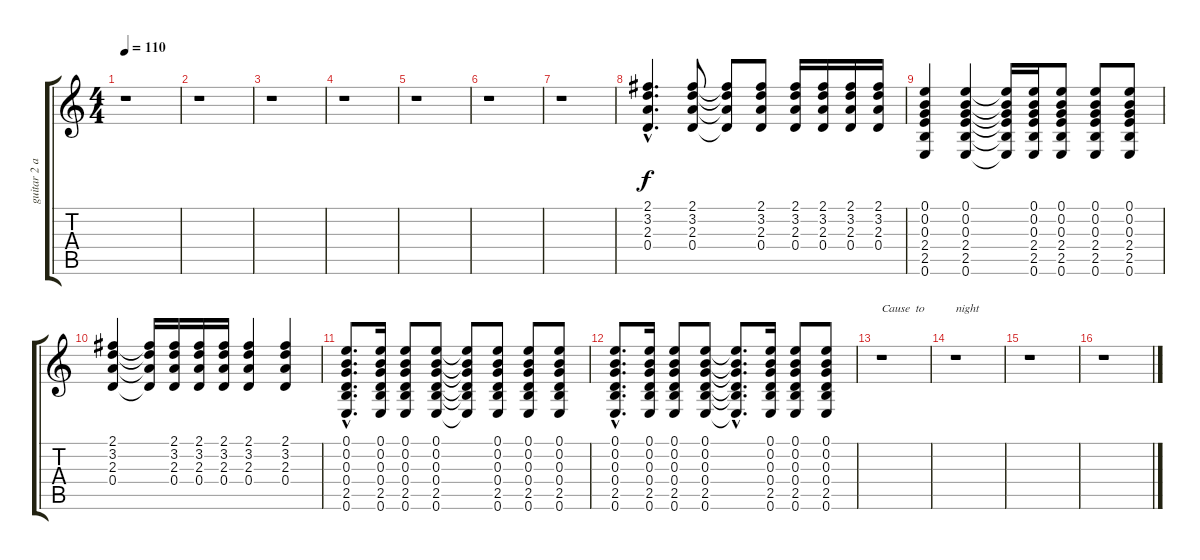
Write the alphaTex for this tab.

\track ("guitar 2 acous." "guitar 2 a") {instrument acousticguitarsteel}
\staff {score tabs}
\tuning (E4 B3 G3 D3 A2 E2) {hide}
\ts (4 4)
\tempo 110
\clef g2
\ks c
r.1{dy f} |
r.1 |
r.1 |
r.1 |
r.1 |
r.1 |
r.1 |
(2.1{hac} 3.2{hac} 2.3{hac} 0.4{hac}).4{d} (2.1 3.2 2.3 0.4).8 (2.1{t} 3.2{t} 2.3{t} 0.4{t}).8 (2.1 3.2 2.3 0.4).8 (2.1 3.2 2.3 0.4).16 (2.1 3.2 2.3 0.4).16 (2.1 3.2 2.3 0.4).16 (2.1 3.2 2.3 0.4).16 |
(0.1 0.2 0.3 2.4 2.5 0.6).4 (0.1 0.2 0.3 2.4 2.5 0.6).4 (0.1{t} 0.2{t} 0.3{t} 2.4{t} 2.5{t} 0.6{t}).16 (0.1 0.2 0.3 2.4 2.5 0.6).16 (0.1 0.2 0.3 2.4 2.5 0.6).8 (0.1 0.2 0.3 2.4 2.5 0.6).8 (0.1 0.2 0.3 2.4 2.5 0.6).8 |
(2.1 3.2 2.3 0.4).4 (2.1{t} 3.2{t} 2.3{t} 0.4{t}).16 (2.1 3.2 2.3 0.4).16 (2.1 3.2 2.3 0.4).16 (2.1 3.2 2.3 0.4).16 (2.1 3.2 2.3 0.4).4 (2.1 3.2 2.3 0.4).4 |
(0.1{hac} 0.2{hac} 0.3{hac} 0.4{hac} 2.5{hac} 0.6{hac}).8{d} (0.1 0.2 0.3 0.4 2.5 0.6).16 (0.1 0.2 0.3 0.4 2.5 0.6).8 (0.1 0.2 0.3 0.4 2.5 0.6).8 (0.1{t} 0.2{t} 0.3{t} 0.4{t} 2.5{t} 0.6{t}).8 (0.1 0.2 0.3 0.4 2.5 0.6).8 (0.1 0.2 0.3 0.4 2.5 0.6).8 (0.1 0.2 0.3 0.4 2.5 0.6).8 |
(0.1{hac} 0.2{hac} 0.3{hac} 0.4{hac} 2.5{hac} 0.6{hac}).8{d} (0.1 0.2 0.3 0.4 2.5 0.6).16 (0.1 0.2 0.3 0.4 2.5 0.6).8 (0.1 0.2 0.3 0.4 2.5 0.6).8 (0.1{hac t} 0.2{hac t} 0.3{hac t} 0.4{hac t} 2.5{hac t} 0.6{hac t}).8{d} (0.1 0.2 0.3 0.4 2.5 0.6).16 (0.1 0.2 0.3 0.4 2.5 0.6).8 (0.1 0.2 0.3 0.4 2.5 0.6).8 |
r.1{txt "Cause  to"} |
r.1{txt "night"} |
r.1 |
r.1
